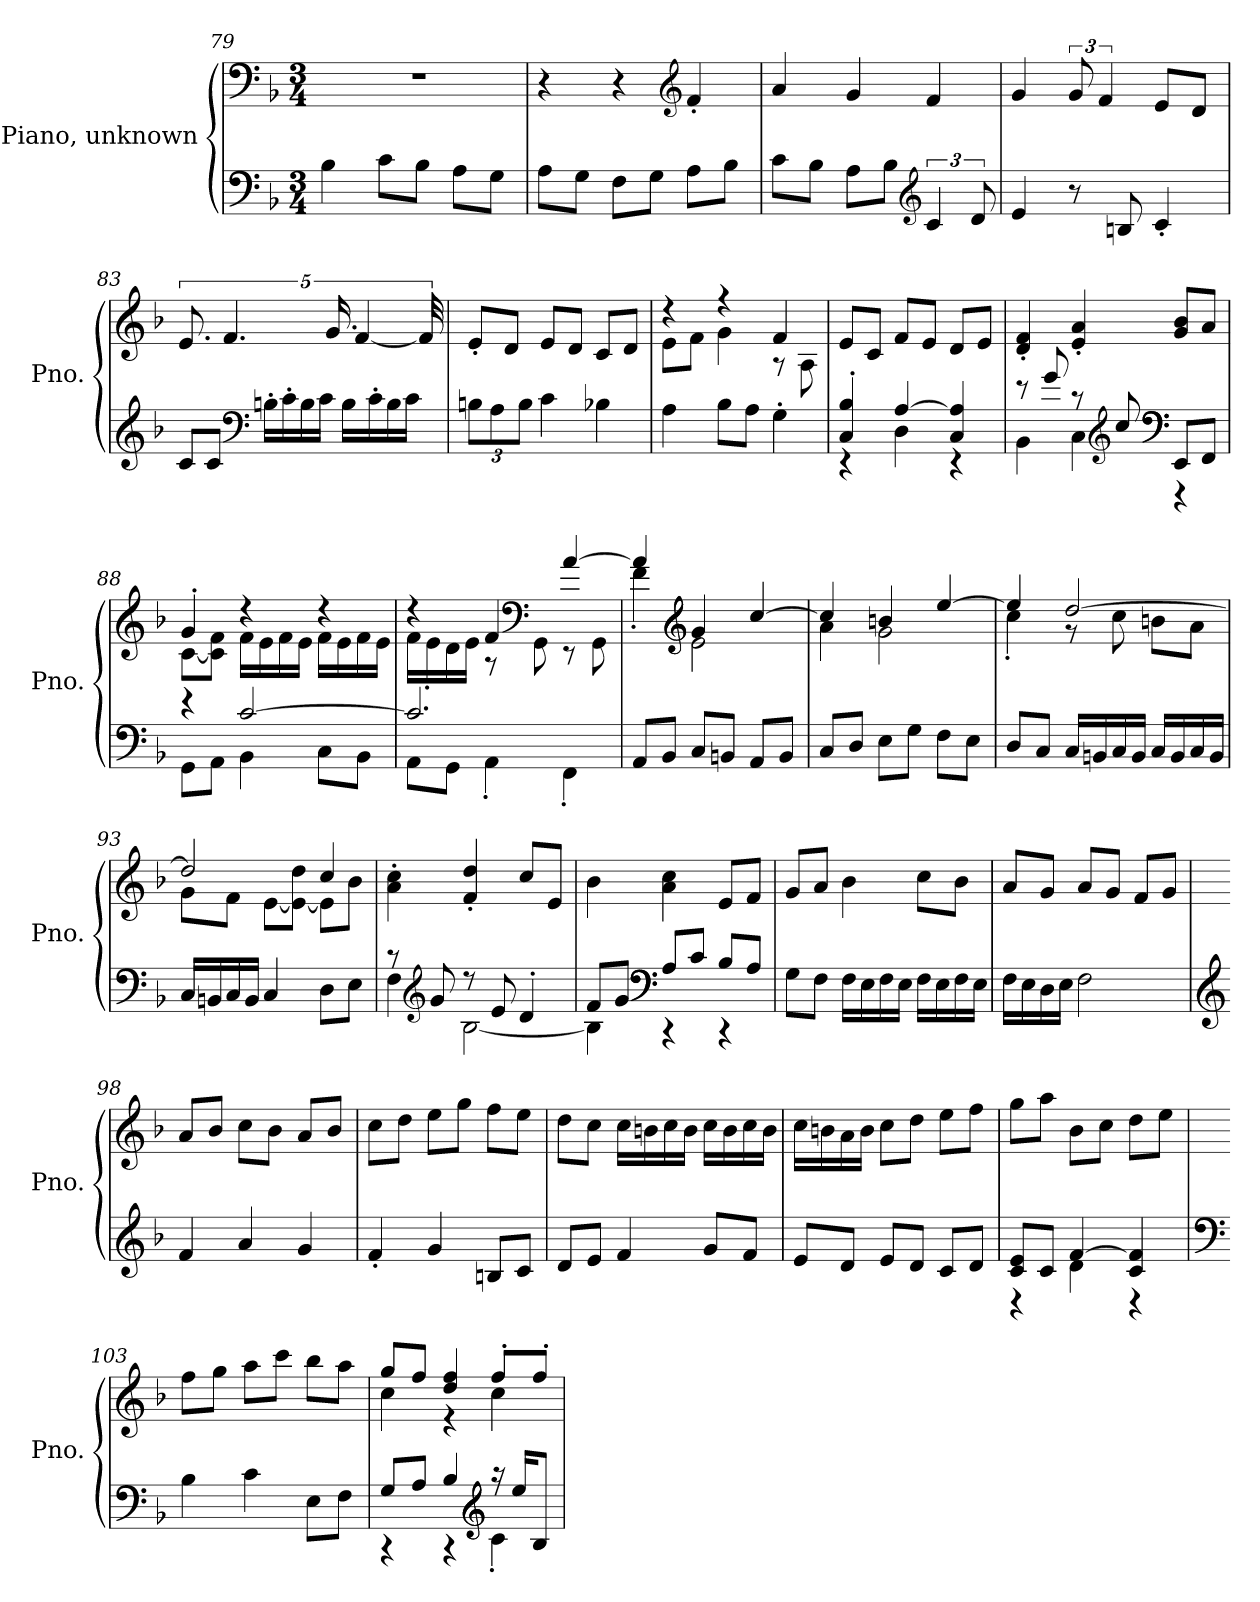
**kern	**kern
*part1	*part1
*staff2	*staff1
*I"Piano, unknown	*
*I'Pno.	*
*clefF4	*clefF4
*k[b-]	*k[b-]
*M3/4	*M3/4
=79	=79
4B-\	2.r
8c\L	.
8B-\J	.
8A\L	.
8G\J	.
=80	=80
8A\L	4r
8G\J	.
8F\L	4r
8G\J	.
*	*clefG2
8A\L	4f'/
8B-\J	.
=81	=81
8c\L	4a/
8B-\J	.
8A\L	4g/
8B-\J	.
*clefG2	*
6c/	4f/
12d/	.
=82	=82
4e/	4g/
8r	12g/
.	6f/
8Bn/	.
4c'/	8e/L
.	8d/J
!!LO:PB:g=z
=83	=83
8c/L	10.e/
8c/J	.
.	5.f/
*clefF4	*
16Bn'\LL	.
16c'\	.
16B\	.
16c\JJ	.
.	20.g/
16B\LL	.
.	[5f/
16c'\	.
16B\	.
16c\JJ	.
.	40f/]
=84	=84
*Xbrackettup	*
12Bn\L	8e'/L
12A\	.
.	8d/J
12B\J	.
4c\	8e/L
.	8d/J
4B-X\	8c/L
.	8d/J
=85	=85
*	*^
4A\	4r	8e\L
.	.	8f\J
8B-\L	4r	4g\
8A\J	.	.
4G'\	4f/	8r
.	.	8A\
*	*v	*v
=86	=86
*^	*
4C/' 4B-/'	4r	8e/L
.	.	8c/J
[4A/	4D\	8f/L
.	.	8e/J
4C/ 4A/]	4r	8d/L
.	.	8e/J
!!LO:LB:g=z
=87	=87	=87
8r	4BB-\	4d/' 4f/'
8g/	.	.
8r	4C\	4e/' 4a/'
*clefG2	*	*
8cc/	.	.
*clefF4	*	*
8EE/L	4r	8g/ 8b-/L
8FF/J	.	8a/J
=88	=88	=88
*	*	*^
4r	8GG\L	4g'/	[8c\L
.	8AA\J	.	8c\] 8f\J
[2c/	4BB-\	4r	16f\LL
.	.	.	16e\
.	.	.	16f\
.	.	.	16e\JJ
.	8C\L	4r	16f\LL
.	.	.	16e\
.	8BB-\J	.	16f\
.	.	.	16e\JJ
=89	=89	=89	=89
2.c/]	8AA\L	4r	16f\LL
.	.	.	16e'\
.	8GG\J	.	16d\
.	.	.	16e\JJ
.	4AA'\	4f/	8r
*	*	*clefF4	*
.	.	.	8GG\
.	4FF'\	[4a/	8r
.	.	.	8GG\
*v	*v	*	*
=90	=90	=90
8AA/L	4a/]	4f'\
8BB-/J	.	.
*	*clefG2	*
8C/L	4g/	2e\
8BBn/J	.	.
8AA/L	[4cc/	.
8BB/J	.	.
!!LO:LB:g=z	!!
=91	=91	=91
8C/L	4cc/]	4a\
8D/J	.	.
8E\L	4bn/	2g\
8G\J	.	.
8F\L	[4ee/	.
8E\J	.	.
=92	=92	=92
8D/L	4ee/]	4cc'\
8C/J	.	.
16C/LL	[2dd/	8r
16BBn/	.	.
16C/	.	8cc\
16BB/JJ	.	.
16C/LL	.	8bn\L
16BB/	.	.
16C/	.	8a\J
16BB/JJ	.	.
=93	=93	=93
16C/LL	2dd/]	8g\L
16BBn/	.	.
16C/	.	8f\J
16BB/JJ	.	.
4C/	.	[8e\L
.	.	8e\_ 8dd\J
8D\L	4cc/	8e\L]
8E\J	.	8b-\J
*	*v	*v
=94	=94
*^	*
8r	4F\	4a\' 4cc\'
*clefG2	*	*
8g/	.	.
8r	[2B-\	4f/' 4dd/'
8e/	.	.
4d'/	.	8cc/L
.	.	8e/J
!!LO:LB:g=z
=95	=95	=95
8f/L	4B-\]	4b-\
8g/J	.	.
*clefF4	*	*
8A/L	4r	4a\ 4cc\
8c/J	.	.
8B-/L	4r	8e/L
8A/J	.	8f/J
*v	*v	*
=96	=96
8G\L	8g/L
8F\J	8a/J
16F\LL	4b-\
16E\	.
16F\	.
16E\JJ	.
16F\LL	8cc\L
16E\	.
16F\	8b-\J
16E\JJ	.
=97	=97
16F\LL	8a/L
16E\	.
16D\	8g/J
16E\JJ	.
2F\	8a/L
.	8g/J
.	8f/L
.	8g/J
=98	=98
*clefG2	*
4f/	8a/L
.	8b-/J
4a/	8cc\L
.	8b-\J
4g/	8a/L
.	8b-/J
=99	=99
4f'/	8cc\L
.	8dd\J
4g/	8ee\L
.	8gg\J
8Bn/L	8ff\L
8c/J	8ee\J
!!LO:LB:g=z
=100	=100
8d/L	8dd\L
8e/J	8cc\J
4f/	16cc\LL
.	16bn\
.	16cc\
.	16b\JJ
8g/L	16cc\LL
.	16b\
8f/J	16cc\
.	16b\JJ
=101	=101
8e/L	16cc\LL
.	16bn\
8d/J	16a\
.	16b\JJ
8e/L	8cc\L
8d/J	8dd\J
8c/L	8ee\L
8d/J	8ff\J
=102	=102
*^	*
8c/ 8e/L	4r	8gg\L
8c/J	.	8aa\J
[4f/	4d\	8b-\L
.	.	8cc\J
4c/ 4f/]	4r	8dd\L
.	.	8ee\J
*v	*v	*
=103	=103
*clefF4	*
4B-\	8ff\L
.	8gg\J
4c\	8aa\L
.	8ccc\J
8E\L	8bb-\L
8F\J	8aa\J
=104	=104
*^	*^
8G/L	4r	8gg/L	4cc\
8A/J	.	8ff/J	.
4B-/	4r	4dd/ 4ff/	4r
*clefG2	*	*	*
16r	4c'\	8ff'/L	4cc\
16ee/KL	.	.	.
8B-/J	.	8ff'/J	.
*v	*v	*	*
*	*v	*v
=	=
*-	*-
